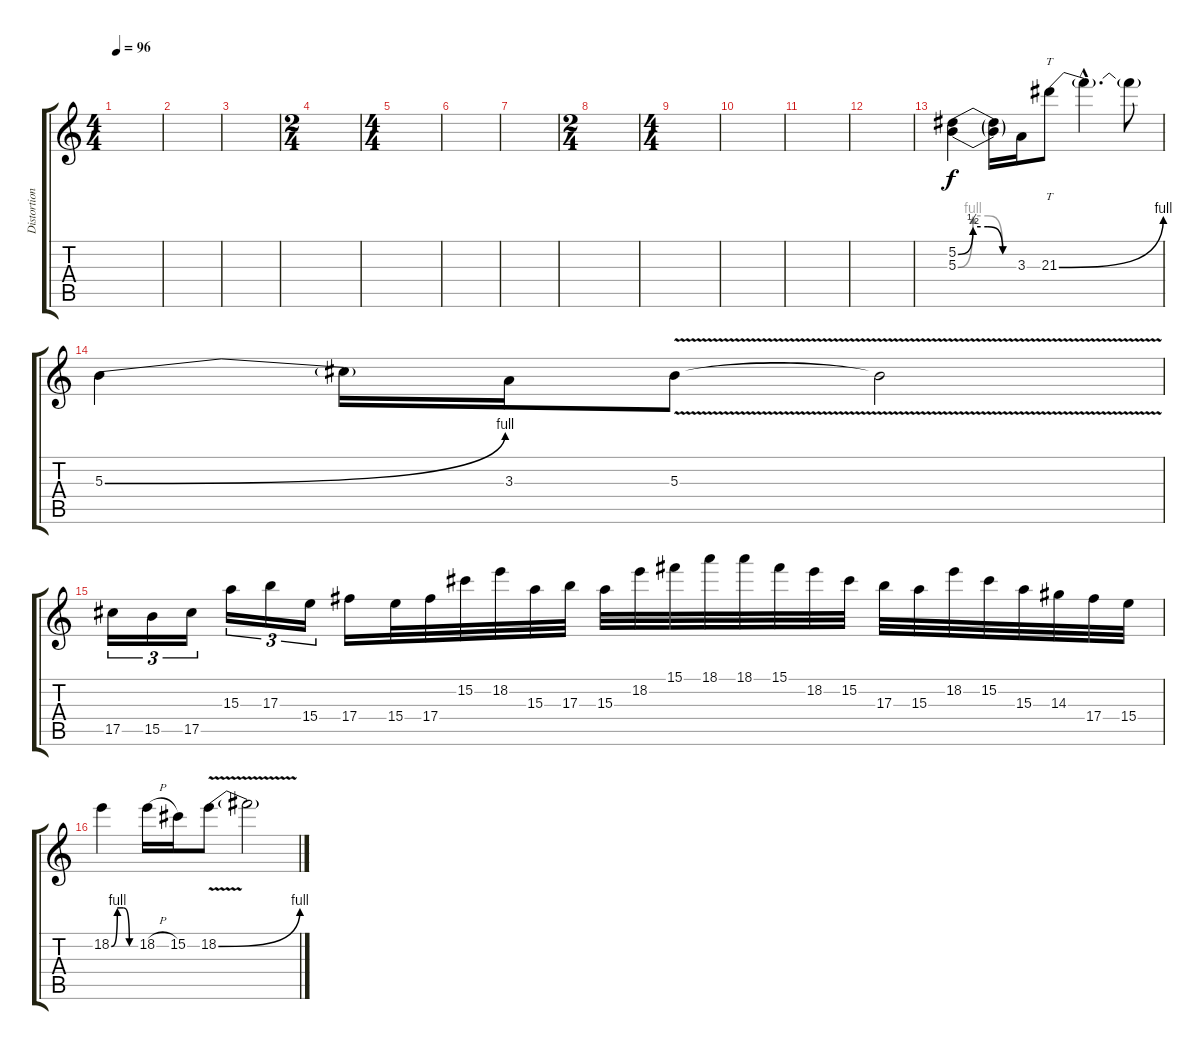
\track ("Distortion Guitar 2" "Distortion") {instrument distortionguitar}
\staff {score tabs}
\tuning (Eb4 Bb3 Gb3 Db3 Ab2 Eb2) {hide}
\ts (4 4)
\tempo 96
\clef g2
\ks c
|
|
|
\ts (2 4)
|
\ts (4 4)
|
|
|
\ts (2 4)
|
\ts (4 4)
|
|
|
|
(5.2{be (custom 0 0 15 2 30 2 45 0 60 0)} 5.3{be (custom 0 0 15 4 30 4 45 0 60 0)}).4 (5.2{t} 5.3{t}).16 3.3.16 21.3{be (bend 0 0 60 4)}.8{tt} 21.3{hac t}.4{d} 21.3{t}.8 |
5.3{be (bend 0 0 60 4)}.4 5.3{t}.16 3.3.16 5.3{v}.8 5.3{t}.2 |
17.5.16{tu (3 2)} 15.5.16{tu (3 2)} 17.5.16{tu (3 2)} 15.3.16{tu (3 2)} 17.3.16{tu (3 2)} 15.4.16{tu (3 2)} 17.4.16 15.4.32 17.4.32 15.2.32 18.2.32 15.3.32 17.3.32 15.3.32 18.2.32 15.1.32 18.1.32 18.1.32 15.1.32 18.2.32 15.2.32 17.3.32 15.3.32 18.2.32 15.2.32 15.3.32 14.3.32 17.4.32 15.4.32 |
18.2{be (custom 0 0 15 4 30 4 45 0 60 0)}.4 18.2{h}.16 15.2.16 18.2{be (bend 0 0 60 4) v}.8 18.2{t}.2
